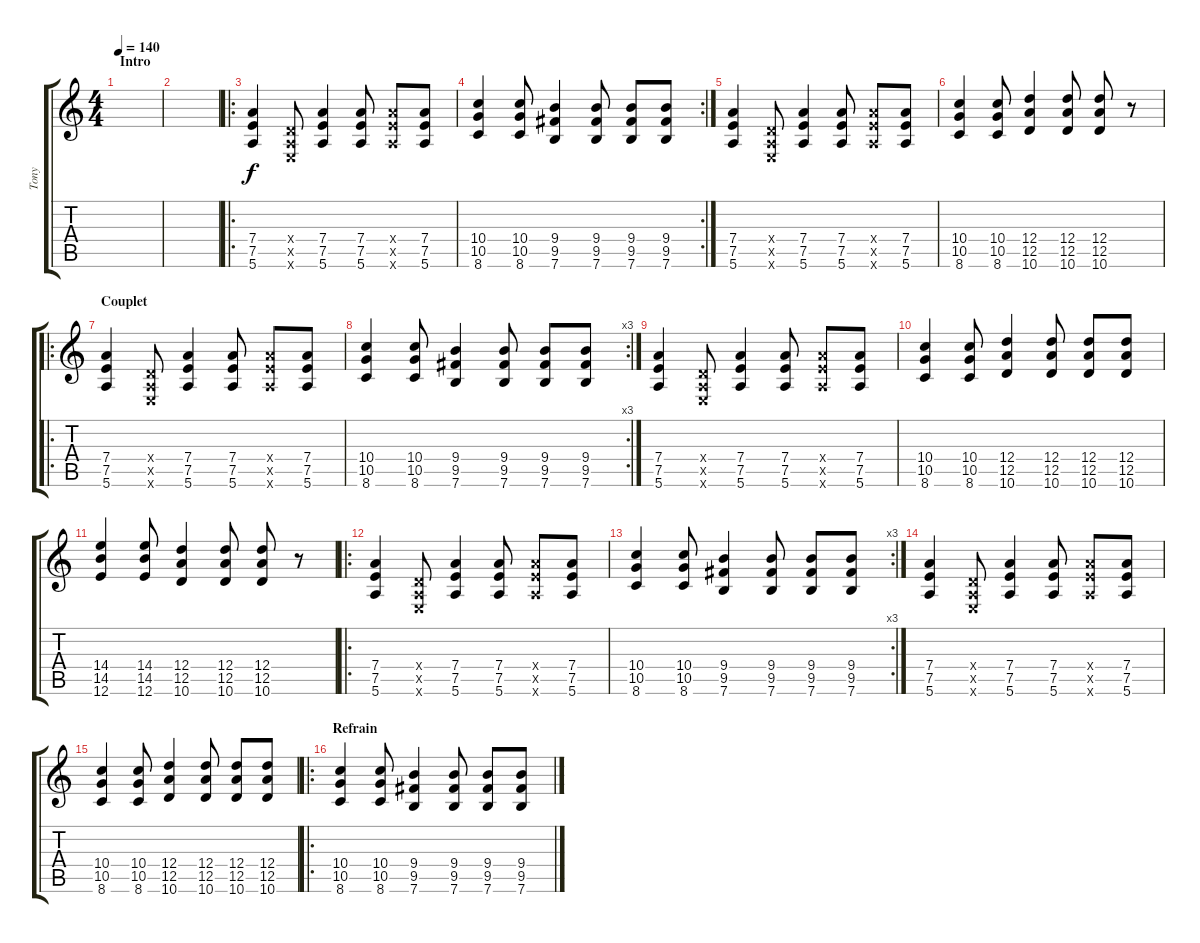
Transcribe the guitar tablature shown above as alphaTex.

\track ("Tony" "Tony") {instrument distortionguitar}
\staff {score tabs}
\tuning (E4 B3 G3 D3 A2 E2) {hide}
\ts (4 4)
\section ("" "Intro")
\tempo 140
\clef g2
\ks c
|
|
\ro
(7.4 7.5 5.6).4 (0.4{x} 0.5{x} 0.6{x}).8 (7.4 7.5 5.6).4 (7.4 7.5 5.6).8 (7.4{x} 7.5{x} 5.6{x}).8 (7.4 7.5 5.6).8 |
\rc 2
(10.4 10.5 8.6).4 (10.4 10.5 8.6).8 (9.4 9.5 7.6).4 (9.4 9.5 7.6).8 (9.4 9.5 7.6).8 (9.4 9.5 7.6).8 |
(7.4 7.5 5.6).4 (0.4{x} 0.5{x} 0.6{x}).8 (7.4 7.5 5.6).4 (7.4 7.5 5.6).8 (7.4{x} 7.5{x} 5.6{x}).8 (7.4 7.5 5.6).8 |
(10.4 10.5 8.6).4 (10.4 10.5 8.6).8 (12.4 12.5 10.6).4 (12.4 12.5 10.6).8 (12.4 12.5 10.6).8 r.8 |
\ro
\section ("" "Couplet")
(7.4 7.5 5.6).4 (0.4{x} 0.5{x} 0.6{x}).8 (7.4 7.5 5.6).4 (7.4 7.5 5.6).8 (7.4{x} 7.5{x} 5.6{x}).8 (7.4 7.5 5.6).8 |
\rc 3
(10.4 10.5 8.6).4 (10.4 10.5 8.6).8 (9.4 9.5 7.6).4 (9.4 9.5 7.6).8 (9.4 9.5 7.6).8 (9.4 9.5 7.6).8 |
(7.4 7.5 5.6).4 (0.4{x} 0.5{x} 0.6{x}).8 (7.4 7.5 5.6).4 (7.4 7.5 5.6).8 (7.4{x} 7.5{x} 5.6{x}).8 (7.4 7.5 5.6).8 |
(10.4 10.5 8.6).4 (10.4 10.5 8.6).8 (12.4 12.5 10.6).4 (12.4 12.5 10.6).8 (12.4 12.5 10.6).8 (12.4 12.5 10.6).8 |
(14.4 14.5 12.6).4 (14.4 14.5 12.6).8 (12.4 12.5 10.6).4 (12.4 12.5 10.6).8 (12.4 12.5 10.6).8 r.8 |
\ro
(7.4 7.5 5.6).4 (0.4{x} 0.5{x} 0.6{x}).8 (7.4 7.5 5.6).4 (7.4 7.5 5.6).8 (7.4{x} 7.5{x} 5.6{x}).8 (7.4 7.5 5.6).8 |
\rc 3
(10.4 10.5 8.6).4 (10.4 10.5 8.6).8 (9.4 9.5 7.6).4 (9.4 9.5 7.6).8 (9.4 9.5 7.6).8 (9.4 9.5 7.6).8 |
(7.4 7.5 5.6).4 (0.4{x} 0.5{x} 0.6{x}).8 (7.4 7.5 5.6).4 (7.4 7.5 5.6).8 (7.4{x} 7.5{x} 5.6{x}).8 (7.4 7.5 5.6).8 |
(10.4 10.5 8.6).4 (10.4 10.5 8.6).8 (12.4 12.5 10.6).4 (12.4 12.5 10.6).8 (12.4 12.5 10.6).8 (12.4 12.5 10.6).8 |
\ro
\section ("" "Refrain")
(10.4 10.5 8.6).4 (10.4 10.5 8.6).8 (9.4 9.5 7.6).4 (9.4 9.5 7.6).8 (9.4 9.5 7.6).8 (9.4 9.5 7.6).8
